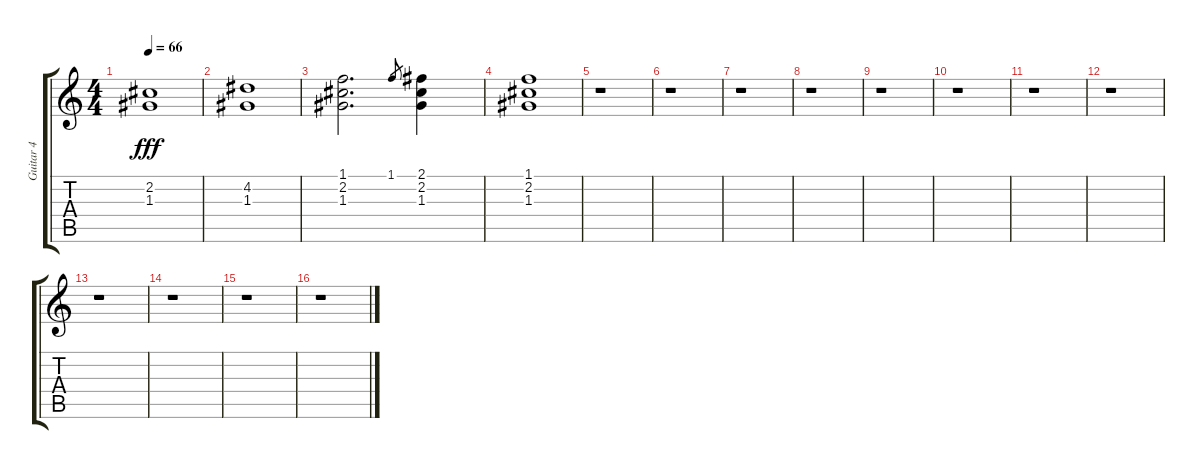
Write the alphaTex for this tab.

\track ("Guitar 4" "Guitar 4") {instrument electricguitarclean}
\staff {score tabs}
\tuning (E4 B3 G3 D3 A2 E2) {hide}
\ts (4 4)
\tempo 66
\clef g2
\ks c
(2.2 1.3).1{dy fff} |
(4.2 1.3).1 |
(1.1 2.2 1.3).2{d} 1.1.8{gr} (2.1 2.2 1.3).4 |
(1.1 2.2 1.3).1 |
r.1 |
r.1 |
r.1 |
r.1 |
r.1 |
r.1 |
r.1 |
r.1 |
r.1 |
r.1 |
r.1 |
r.1
